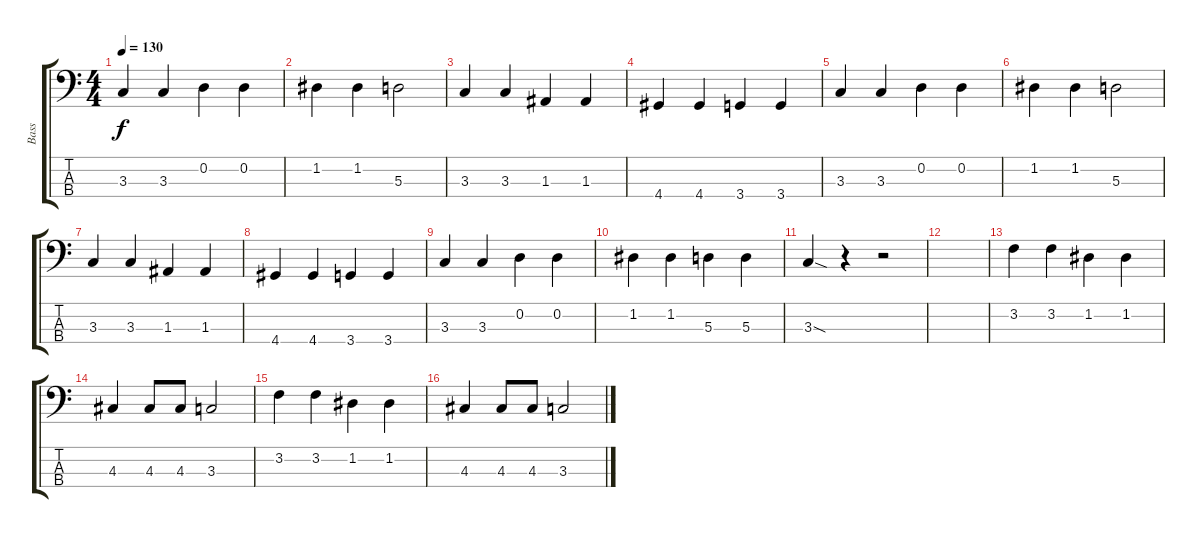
\track ("Bass" "Bass") {instrument electricbassfinger}
\staff {score tabs}
\tuning (G2 D2 A1 E1) {hide}
\ts (4 4)
\tempo 130
\clef f4
\ks c
3.3.4{dy f} 3.3.4 0.2.4 0.2.4 |
1.2.4 1.2.4 5.3.2 |
3.3.4 3.3.4 1.3.4 1.3.4 |
4.4.4 4.4.4 3.4.4 3.4.4 |
3.3.4 3.3.4 0.2.4 0.2.4 |
1.2.4 1.2.4 5.3.2 |
3.3.4 3.3.4 1.3.4 1.3.4 |
4.4.4 4.4.4 3.4.4 3.4.4 |
3.3.4 3.3.4 0.2.4 0.2.4 |
1.2.4 1.2.4 5.3.4 5.3.4 |
3.3{sod}.4 r.4 r.2 |
|
3.2.4 3.2.4 1.2.4 1.2.4 |
4.3.4 4.3.8 4.3.8 3.3.2 |
3.2.4 3.2.4 1.2.4 1.2.4 |
4.3.4 4.3.8 4.3.8 3.3.2
